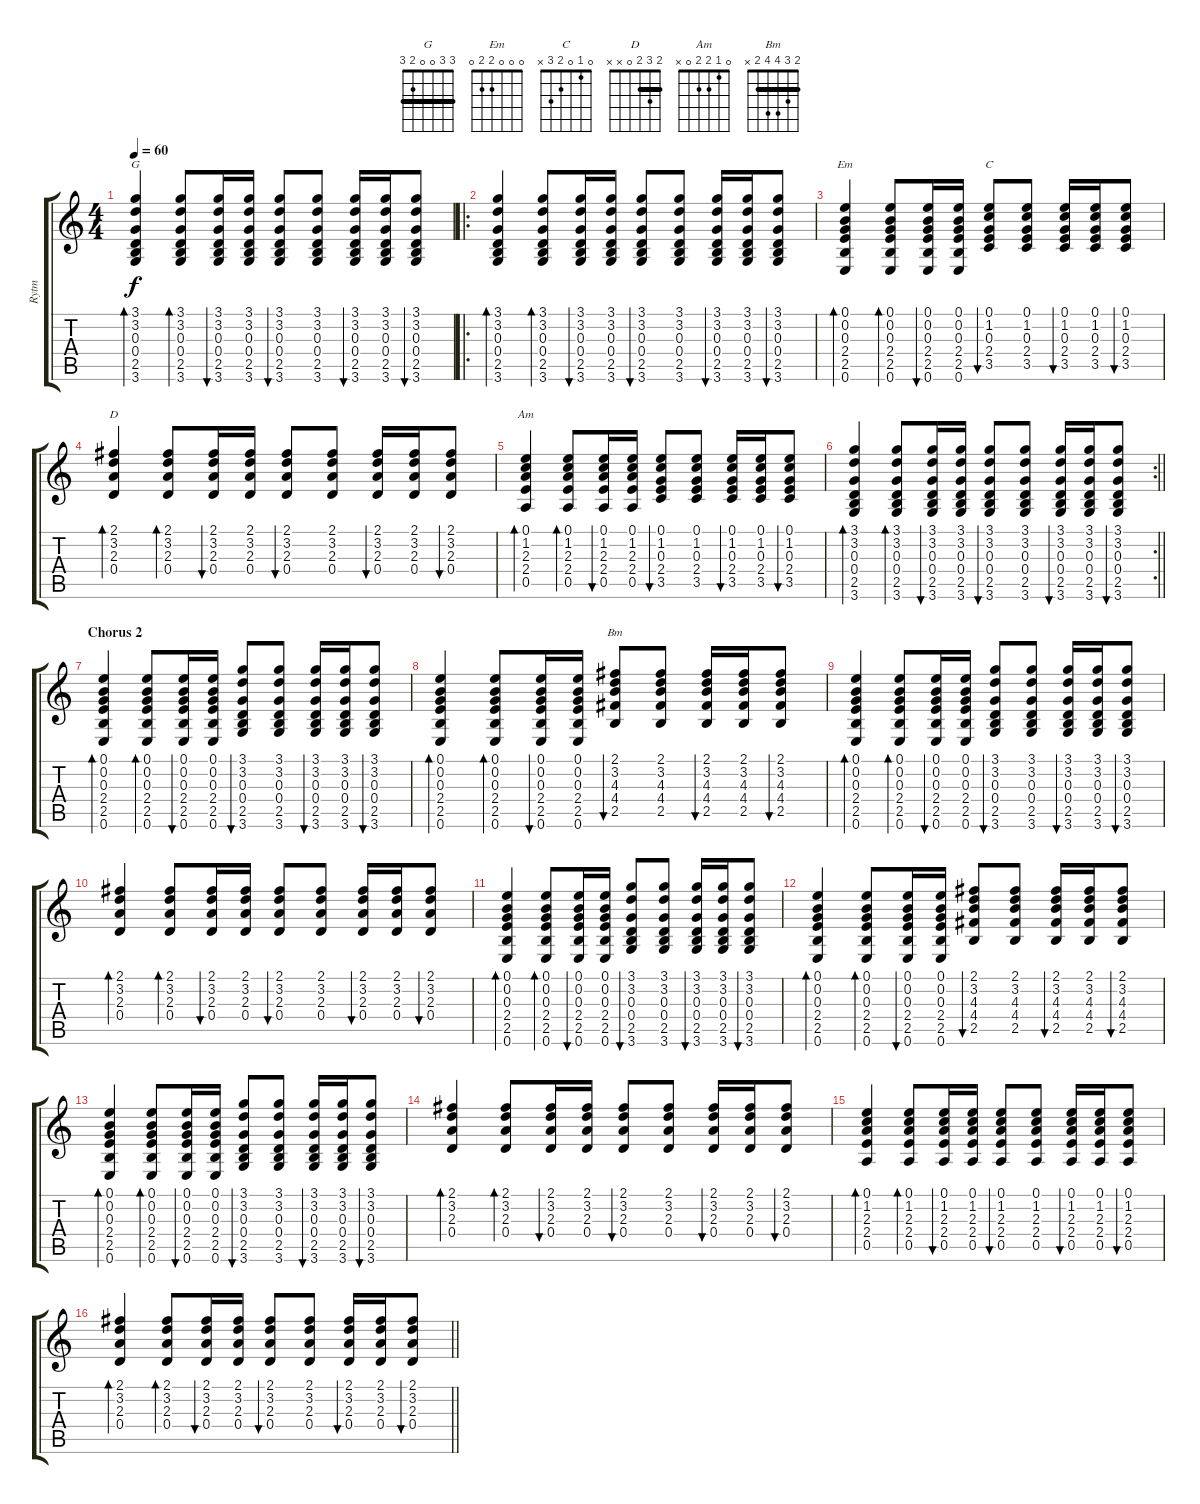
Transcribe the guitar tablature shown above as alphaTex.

\track ("Rytm" "Rytm") {instrument acousticguitarsteel}
\staff {score tabs}
\tuning (E4 B3 G3 D3 A2 E2) {hide}
\chord ("G" 3 3 0 0 2 3) {barre 3}
\chord ("Em" 0 0 0 2 2 0)
\chord ("C" 0 1 0 2 3 x)
\chord ("D" 2 3 2 0 x x) {barre 2}
\chord ("Am" 0 1 2 2 0 x)
\chord ("Bm" 2 3 4 4 2 x) {barre 2}
\ts (4 4)
\tempo 60
\clef g2
\ks c
(3.1 3.2 0.3 0.4 2.5 3.6).4{bd 30 ch "G" dy f} (3.1 3.2 0.3 0.4 2.5 3.6).8{bd 30} (3.1 3.2 0.3 0.4 2.5 3.6).16{bu 30} (3.1 3.2 0.3 0.4 2.5 3.6).16 (3.1 3.2 0.3 0.4 2.5 3.6).8{bu 30} (3.1 3.2 0.3 0.4 2.5 3.6).8 (3.1 3.2 0.3 0.4 2.5 3.6).16{bu 30} (3.1 3.2 0.3 0.4 2.5 3.6).16 (3.1 3.2 0.3 0.4 2.5 3.6).8{bu 30} |
\ro
(3.1 3.2 0.3 0.4 2.5 3.6).4{bd 30} (3.1 3.2 0.3 0.4 2.5 3.6).8{bd 30} (3.1 3.2 0.3 0.4 2.5 3.6).16{bu 30} (3.1 3.2 0.3 0.4 2.5 3.6).16 (3.1 3.2 0.3 0.4 2.5 3.6).8{bu 30} (3.1 3.2 0.3 0.4 2.5 3.6).8 (3.1 3.2 0.3 0.4 2.5 3.6).16{bu 30} (3.1 3.2 0.3 0.4 2.5 3.6).16 (3.1 3.2 0.3 0.4 2.5 3.6).8{bu 30} |
(0.1 0.2 0.3 2.4 2.5 0.6).4{bd 30 ch "Em"} (0.1 0.2 0.3 2.4 2.5 0.6).8{bd 30} (0.1 0.2 0.3 2.4 2.5 0.6).16{bu 30} (0.1 0.2 0.3 2.4 2.5 0.6).16 (0.1 1.2 0.3 2.4 3.5).8{bu 30 ch "C"} (0.1 1.2 0.3 2.4 3.5).8 (0.1 1.2 0.3 2.4 3.5).16{bu 30} (0.1 1.2 0.3 2.4 3.5).16 (0.1 1.2 0.3 2.4 3.5).8{bu 30} |
(2.1 3.2 2.3 0.4).4{bd 30 ch "D"} (2.1 3.2 2.3 0.4).8{bd 30} (2.1 3.2 2.3 0.4).16{bu 30} (2.1 3.2 2.3 0.4).16 (2.1 3.2 2.3 0.4).8{bu 30} (2.1 3.2 2.3 0.4).8 (2.1 3.2 2.3 0.4).16{bu 30} (2.1 3.2 2.3 0.4).16 (2.1 3.2 2.3 0.4).8{bu 30} |
(0.1 1.2 2.3 2.4 0.5).4{bd 30 ch "Am"} (0.1 1.2 2.3 2.4 0.5).8{bd 30} (0.1 1.2 2.3 2.4 0.5).16{bu 30} (0.1 1.2 2.3 2.4 0.5).16 (0.1 1.2 0.3 2.4 3.5).8{bu 30} (0.1 1.2 0.3 2.4 3.5).8 (0.1 1.2 0.3 2.4 3.5).16{bu 30} (0.1 1.2 0.3 2.4 3.5).16 (0.1 1.2 0.3 2.4 3.5).8{bu 30} |
\rc 2
\barLineRight lightlight
(3.1 3.2 0.3 0.4 2.5 3.6).4{bd 30} (3.1 3.2 0.3 0.4 2.5 3.6).8{bd 30} (3.1 3.2 0.3 0.4 2.5 3.6).16{bu 30} (3.1 3.2 0.3 0.4 2.5 3.6).16 (3.1 3.2 0.3 0.4 2.5 3.6).8{bu 30} (3.1 3.2 0.3 0.4 2.5 3.6).8 (3.1 3.2 0.3 0.4 2.5 3.6).16{bu 30} (3.1 3.2 0.3 0.4 2.5 3.6).16 (3.1 3.2 0.3 0.4 2.5 3.6).8{bu 30} |
\section ("" "Chorus 2")
(0.1 0.2 0.3 2.4 2.5 0.6).4{bd 30} (0.1 0.2 0.3 2.4 2.5 0.6).8{bd 30} (0.1 0.2 0.3 2.4 2.5 0.6).16{bu 30} (0.1 0.2 0.3 2.4 2.5 0.6).16 (3.1 3.2 0.3 0.4 2.5 3.6).8{bu 30} (3.1 3.2 0.3 0.4 2.5 3.6).8 (3.1 3.2 0.3 0.4 2.5 3.6).16{bu 30} (3.1 3.2 0.3 0.4 2.5 3.6).16 (3.1 3.2 0.3 0.4 2.5 3.6).8{bu 30} |
(0.1 0.2 0.3 2.4 2.5 0.6).4{bd 30} (0.1 0.2 0.3 2.4 2.5 0.6).8{bd 30} (0.1 0.2 0.3 2.4 2.5 0.6).16{bu 30} (0.1 0.2 0.3 2.4 2.5 0.6).16 (2.1 3.2 4.3 4.4 2.5).8{bu 30 ch "Bm"} (2.1 3.2 4.3 4.4 2.5).8 (2.1 3.2 4.3 4.4 2.5).16{bu 30} (2.1 3.2 4.3 4.4 2.5).16 (2.1 3.2 4.3 4.4 2.5).8{bu 30} |
(0.1 0.2 0.3 2.4 2.5 0.6).4{bd 30} (0.1 0.2 0.3 2.4 2.5 0.6).8{bd 30} (0.1 0.2 0.3 2.4 2.5 0.6).16{bu 30} (0.1 0.2 0.3 2.4 2.5 0.6).16 (3.1 3.2 0.3 0.4 2.5 3.6).8{bu 30} (3.1 3.2 0.3 0.4 2.5 3.6).8 (3.1 3.2 0.3 0.4 2.5 3.6).16{bu 30} (3.1 3.2 0.3 0.4 2.5 3.6).16 (3.1 3.2 0.3 0.4 2.5 3.6).8{bu 30} |
(2.1 3.2 2.3 0.4).4{bd 30} (2.1 3.2 2.3 0.4).8{bd 30} (2.1 3.2 2.3 0.4).16{bu 30} (2.1 3.2 2.3 0.4).16 (2.1 3.2 2.3 0.4).8{bu 30} (2.1 3.2 2.3 0.4).8 (2.1 3.2 2.3 0.4).16{bu 30} (2.1 3.2 2.3 0.4).16 (2.1 3.2 2.3 0.4).8{bu 30} |
(0.1 0.2 0.3 2.4 2.5 0.6).4{bd 30} (0.1 0.2 0.3 2.4 2.5 0.6).8{bd 30} (0.1 0.2 0.3 2.4 2.5 0.6).16{bu 30} (0.1 0.2 0.3 2.4 2.5 0.6).16 (3.1 3.2 0.3 0.4 2.5 3.6).8{bu 30} (3.1 3.2 0.3 0.4 2.5 3.6).8 (3.1 3.2 0.3 0.4 2.5 3.6).16{bu 30} (3.1 3.2 0.3 0.4 2.5 3.6).16 (3.1 3.2 0.3 0.4 2.5 3.6).8{bu 30} |
(0.1 0.2 0.3 2.4 2.5 0.6).4{bd 30} (0.1 0.2 0.3 2.4 2.5 0.6).8{bd 30} (0.1 0.2 0.3 2.4 2.5 0.6).16{bu 30} (0.1 0.2 0.3 2.4 2.5 0.6).16 (2.1 3.2 4.3 4.4 2.5).8{bu 30} (2.1 3.2 4.3 4.4 2.5).8 (2.1 3.2 4.3 4.4 2.5).16{bu 30} (2.1 3.2 4.3 4.4 2.5).16 (2.1 3.2 4.3 4.4 2.5).8{bu 30} |
(0.1 0.2 0.3 2.4 2.5 0.6).4{bd 30} (0.1 0.2 0.3 2.4 2.5 0.6).8{bd 30} (0.1 0.2 0.3 2.4 2.5 0.6).16{bu 30} (0.1 0.2 0.3 2.4 2.5 0.6).16 (3.1 3.2 0.3 0.4 2.5 3.6).8{bu 30} (3.1 3.2 0.3 0.4 2.5 3.6).8 (3.1 3.2 0.3 0.4 2.5 3.6).16{bu 30} (3.1 3.2 0.3 0.4 2.5 3.6).16 (3.1 3.2 0.3 0.4 2.5 3.6).8{bu 30} |
(2.1 3.2 2.3 0.4).4{bd 30} (2.1 3.2 2.3 0.4).8{bd 30} (2.1 3.2 2.3 0.4).16{bu 30} (2.1 3.2 2.3 0.4).16 (2.1 3.2 2.3 0.4).8{bu 30} (2.1 3.2 2.3 0.4).8 (2.1 3.2 2.3 0.4).16{bu 30} (2.1 3.2 2.3 0.4).16 (2.1 3.2 2.3 0.4).8{bu 30} |
(0.1 1.2 2.3 2.4 0.5).4{bd 30} (0.1 1.2 2.3 2.4 0.5).8{bd 30} (0.1 1.2 2.3 2.4 0.5).16{bu 30} (0.1 1.2 2.3 2.4 0.5).16 (0.1 1.2 2.3 2.4 0.5).8{bu 30} (0.1 1.2 2.3 2.4 0.5).8 (0.1 1.2 2.3 2.4 0.5).16{bu 30} (0.1 1.2 2.3 2.4 0.5).16 (0.1 1.2 2.3 2.4 0.5).8{bu 30} |
\barLineRight lightlight
(2.1 3.2 2.3 0.4).4{bd 30} (2.1 3.2 2.3 0.4).8{bd 30} (2.1 3.2 2.3 0.4).16{bu 30} (2.1 3.2 2.3 0.4).16 (2.1 3.2 2.3 0.4).8{bu 30} (2.1 3.2 2.3 0.4).8 (2.1 3.2 2.3 0.4).16{bu 30} (2.1 3.2 2.3 0.4).16 (2.1 3.2 2.3 0.4).8{bu 30}
